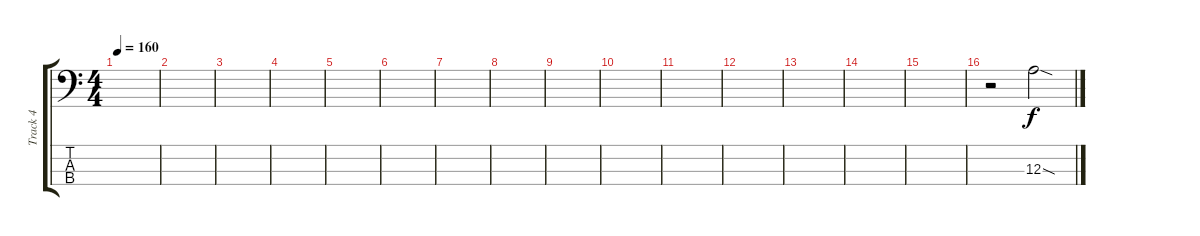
\track ("Track 4" "Track 4") {instrument electricbassfinger}
\staff {score tabs}
\tuning (G2 D2 A1 E1) {hide}
\ts (4 4)
\tempo 160
\clef f4
\ks c
|
|
|
|
|
|
|
|
|
|
|
|
|
|
|
r.2 12.3{sod}.2
